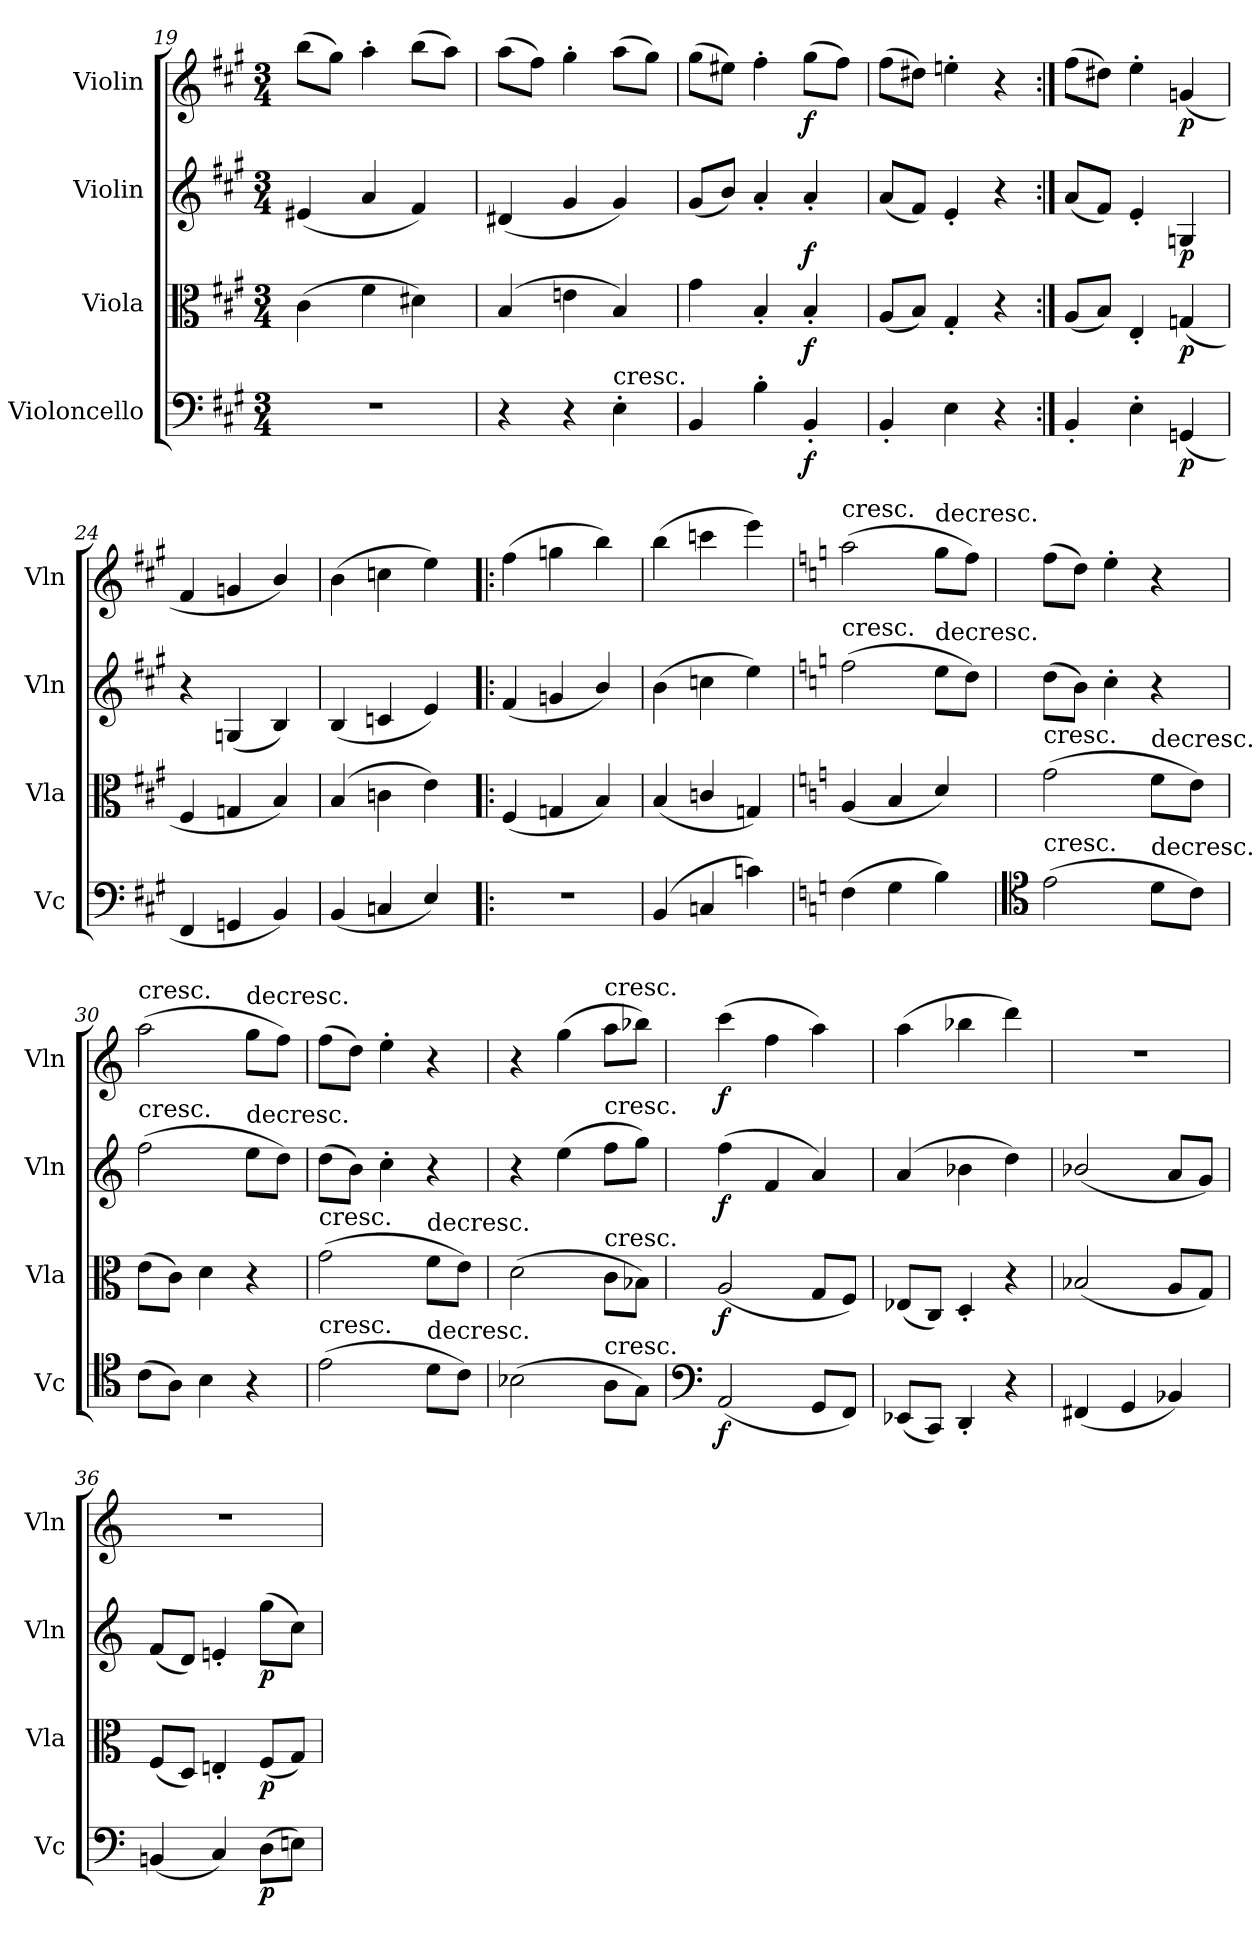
**kern	**dynam	**kern	**dynam	**kern	**dynam	**kern	**dynam
*part4	*part4	*part3	*part3	*part2	*part2	*part1	*part1
*staff4	*staff4	*staff3	*staff3	*staff2	*staff2	*staff1	*staff1
*I"Violoncello	*	*I"Viola	*	*I"Violin	*	*I"Violin	*
*I'Vc	*	*I'Vla	*	*I'Vln	*	*I'Vln	*
*clefF4	*	*clefC3	*	*clefG2	*	*clefG2	*
*k[f#c#g#]	*	*k[f#c#g#]	*	*k[f#c#g#]	*	*k[f#c#g#]	*
*A:	*	*A:	*	*A:	*	*A:	*
*M3/4	*	*M3/4	*	*M3/4	*	*M3/4	*
=19	=19	=19	=19	=19	=19	=19	=19
2.r	.	(4c#\	.	(4e#X/	.	(8bb\L	.
.	.	.	.	.	.	8gg#\J)	.
.	.	4f#\	.	4a/	.	4aa'\	.
.	.	4d#X\)	.	4f#/)	.	(8bb\L	.
.	.	.	.	.	.	8aa\J)	.
=20	=20	=20	=20	=20	=20	=20	=20
4r	.	(4B/	.	(4d#X/	.	(8aa\L	.
.	.	.	.	.	.	8ff#\J)	.
4r	.	4en\	.	4g#/	.	4gg#'\	.
!LO:TX:t=cresc.	!	!	!	!	!	!	!
4E'\	.	4B/)	.	4g#/)	.	(8aa\L	.
.	.	.	.	.	.	8gg#\J)	.
=21	=21	=21	=21	=21	=21	=21	=21
4BB/	.	4g#\	.	(8g#/L	.	(8gg#\L	.
.	.	.	.	8b/J)	.	8ee#X\J)	.
4B'\	.	4B'/	.	4a'/	.	4ff#'\	.
4BB'/	f	4B'/	f	4a'/	f	(8gg#\L	f
.	.	.	.	.	.	8ff#\J)	.
=22	=22	=22	=22	=22	=22	=22	=22
4BB'/	.	(8A/L	.	(8a/L	.	(8ff#\L	.
.	.	8B/J)	.	8f#/J)	.	8dd#X\J)	.
4E\	.	4G#'/	.	4e'/	.	4een'\	.
4r	.	4r	.	4r	.	4r	.
=23:|!	=23:|!	=23:|!	=23:|!	=23:|!	=23:|!	=23:|!	=23:|!
4BB'/	.	(8A/L	.	(8a/L	.	(8ff#\L	.
.	.	8B/J)	.	8f#/J)	.	8dd#X\J)	.
4E'\	.	4E'/	.	4e'/	.	4ee'\	.
(4GGn/	p	(4Gn/	p	4Gn/	p	(4gn/	p
=24	=24	=24	=24	=24	=24	=24	=24
4FF#/	.	4F#/	.	4r	.	4f#/	.
4GGn/	.	4Gn/	.	(4Gn/	.	4gn/	.
4BB/)	.	4B/)	.	4B/)	.	4b/)	.
=25	=25	=25	=25	=25	=25	=25	=25
(4BB/	.	(4B/	.	(4B/	.	(4b\	.
4Cn/	.	4cn\	.	4cn/	.	4ccn\	.
4E/)	.	4e\)	.	4e/)	.	4ee\)	.
=26!|:	=26!|:	=26!|:	=26!|:	=26!|:	=26!|:	=26!|:	=26!|:
2.r	.	(4F#/	.	(4f#/	.	(4ff#\	.
.	.	4Gn/	.	4gn/	.	4ggn\	.
.	.	4B/)	.	4b/)	.	4bb\)	.
=27	=27	=27	=27	=27	=27	=27	=27
(4BB/	.	(4B/	.	(4b\	.	(4bb\	.
4Cn/	.	4cn/	.	4ccn\	.	4cccn\	.
4cn\)	.	4Gn/)	.	4ee\)	.	4eee\)	.
=28	=28	=28	=28	=28	=28	=28	=28
*k[]	*	*k[]	*	*k[]	*	*k[]	*
!	!	!	!	!	!	!LO:TX:t=cresc.	!
!	!	!	!	!LO:TX:t=cresc.	!	!	!
(4F\	.	(4A/	.	(2ff\	.	(2aa\	.
4G\	.	4B/	.	.	.	.	.
!	!	!	!	!	!	!LO:TX:t=decresc.	!
!	!	!	!	!LO:TX:t=decresc.	!	!	!
4B\)	.	4d/)	.	8ee\L	.	8gg\L	.
.	.	.	.	8dd\J)	.	8ff\J)	.
=29	=29	=29	=29	=29	=29	=29	=29
*clefC4	*	*	*	*	*	*	*
!	!	!LO:TX:t=cresc.	!	!	!	!	!
!LO:TX:t=cresc.	!	!	!	!	!	!	!
(2e\	.	(2g\	.	(8dd\L	.	(8ff\L	.
.	.	.	.	8b\J)	.	8dd\J)	.
.	.	.	.	4cc'\	.	4ee'\	.
!	!	!LO:TX:t=decresc.	!	!	!	!	!
!LO:TX:t=decresc.	!	!	!	!	!	!	!
8d\L	.	8f\L	.	4r	.	4r	.
8c\J)	.	8e\J)	.	.	.	.	.
=30	=30	=30	=30	=30	=30	=30	=30
!	!	!	!	!	!	!LO:TX:t=cresc.	!
!	!	!	!	!LO:TX:t=cresc.	!	!	!
(8c\L	.	(8e\L	.	(2ff\	.	(2aa\	.
8A\J)	.	8c\J)	.	.	.	.	.
4B\	.	4d\	.	.	.	.	.
!	!	!	!	!	!	!LO:TX:t=decresc.	!
!	!	!	!	!LO:TX:t=decresc.	!	!	!
4r	.	4r	.	8ee\L	.	8gg\L	.
.	.	.	.	8dd\J)	.	8ff\J)	.
=31	=31	=31	=31	=31	=31	=31	=31
!	!	!LO:TX:t=cresc.	!	!	!	!	!
!LO:TX:t=cresc.	!	!	!	!	!	!	!
(2e\	.	(2g\	.	(8dd\L	.	(8ff\L	.
.	.	.	.	8b\J)	.	8dd\J)	.
.	.	.	.	4cc'\	.	4ee'\	.
!	!	!LO:TX:t=decresc.	!	!	!	!	!
!LO:TX:t=decresc.	!	!	!	!	!	!	!
8d\L	.	8f\L	.	4r	.	4r	.
8c\J)	.	8e\J)	.	.	.	.	.
=32	=32	=32	=32	=32	=32	=32	=32
(2B-X\	.	(2d\	.	4r	.	4r	.
.	.	.	.	(4ee\	.	(4gg\	.
!	!	!	!	!	!	!LO:TX:t=cresc.	!
!	!	!	!	!LO:TX:t=cresc.	!	!	!
!	!	!LO:TX:t=cresc.	!	!	!	!	!
!LO:TX:t=cresc.	!	!	!	!	!	!	!
8A\L	.	8c\L	.	8ff\L	.	8aa\L	.
8G\J)	.	8B-X\J)	.	8gg\J)	.	8bb-X\J)	.
=33	=33	=33	=33	=33	=33	=33	=33
*clefF4	*	*	*	*	*	*	*
(2AA/	f	(2A/	f	(4ff\	f	(4ccc\	f
.	.	.	.	4f/	.	4ff\	.
8GG/L	.	8G/L	.	4a/)	.	4aa\)	.
8FF/J)	.	8F/J)	.	.	.	.	.
=34	=34	=34	=34	=34	=34	=34	=34
(8EE-X/L	.	(8E-X/L	.	(4a/	.	(4aa\	.
8CC/J)	.	8C/J)	.	.	.	.	.
4DD'/	.	4D'/	.	4b-X\	.	4bb-X\	.
4r	.	4r	.	4dd\)	.	4ddd\)	.
=35	=35	=35	=35	=35	=35	=35	=35
(4FF#X/	.	(2B-X/	.	(2b-X/	.	2.r	.
4GG/	.	.	.	.	.	.	.
4BB-X/)	.	8A/L	.	8a/L	.	.	.
.	.	8G/J)	.	8g/J)	.	.	.
=36	=36	=36	=36	=36	=36	=36	=36
(4BBn/	.	(8F/L	.	(8f/L	.	2.r	.
.	.	8D/J)	.	8d/J)	.	.	.
4C/)	.	4En'/	.	4en'/	.	.	.
(8D\L	p	(8F/L	p	(8gg\L	p	.	.
8En\J)	.	8G/J)	.	8cc\J)	.	.	.
=	=	=	=	=	=	=	=
*-	*-	*-	*-	*-	*-	*-	*-
